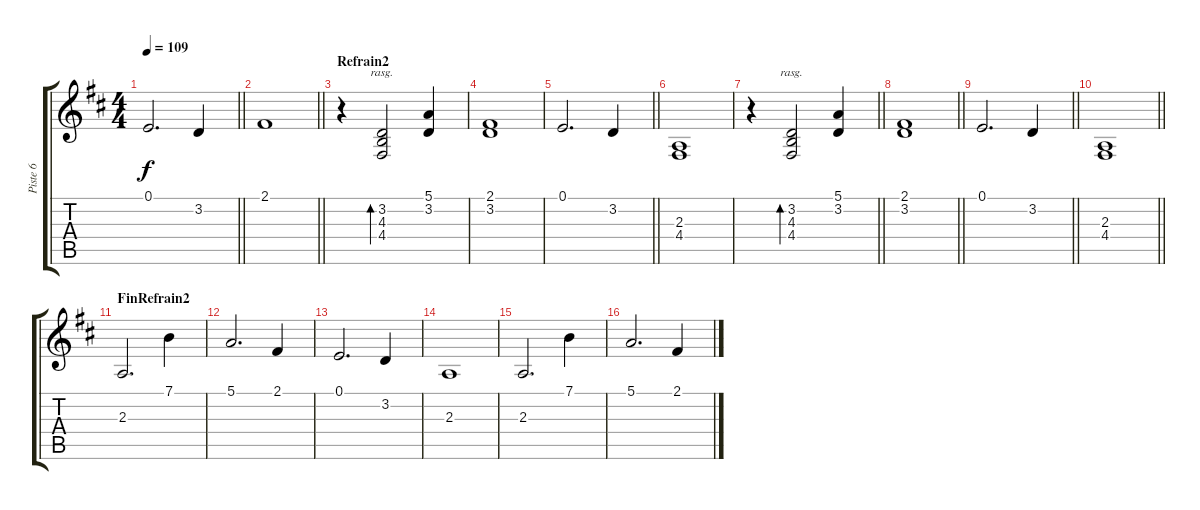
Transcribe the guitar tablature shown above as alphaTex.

\track ("Piste 6" "Piste 6") {instrument acousticgrandpiano}
\staff {score tabs}
\tuning (E4 B3 G3 D3 A2 E2) {hide}
\ts (4 4)
\tempo 109
\clef g2
\barLineRight lightlight
\ks d
0.1.2{d dy f} 3.2.4 |
\barLineRight lightlight
2.1.1 |
\section ("" "Refrain2")
r.4 (3.2 4.3 4.4).2{bd 480 rasg ii} (5.1 3.2).4 |
(2.1 3.2).1 |
\barLineRight lightlight
0.1.2{d} 3.2.4 |
(2.3 4.4).1 |
\barLineRight lightlight
r.4 (3.2 4.3 4.4).2{bd 480 rasg ii} (5.1 3.2).4 |
\barLineRight lightlight
(2.1 3.2).1 |
\barLineRight lightlight
0.1.2{d} 3.2.4 |
\barLineRight lightlight
(2.3 4.4).1 |
\section ("" "FinRefrain2")
2.3.2{d} 7.1.4 |
5.1.2{d} 2.1.4 |
0.1.2{d} 3.2.4 |
2.3.1 |
2.3.2{d} 7.1.4 |
5.1.2{d} 2.1.4
